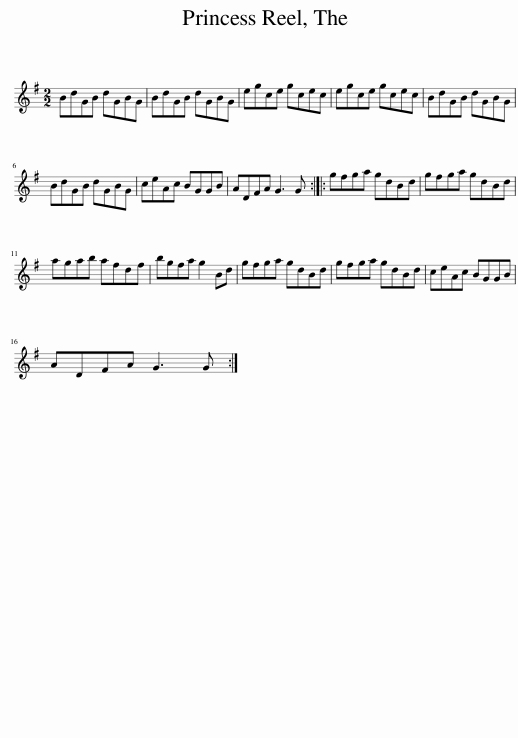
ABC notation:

X:1
L:1/8
M:2/2
I:linebreak $
K:G
V:1 treble
V:1
 BdGB dGBG | BdGB dGBG | egce gcec | egce gcec | BdGB dGBG |$ %5
 BdGB dGBG | ceAc BGGB | ADFA G3 G :: gfga gdBd | gfga gdBd |$ %10
 agab afdf | bgfa g2 Bd | gfga gdBd | gfga gdBd | ceAc BGGB |$ %15
 ADFA G3 G :| %16
